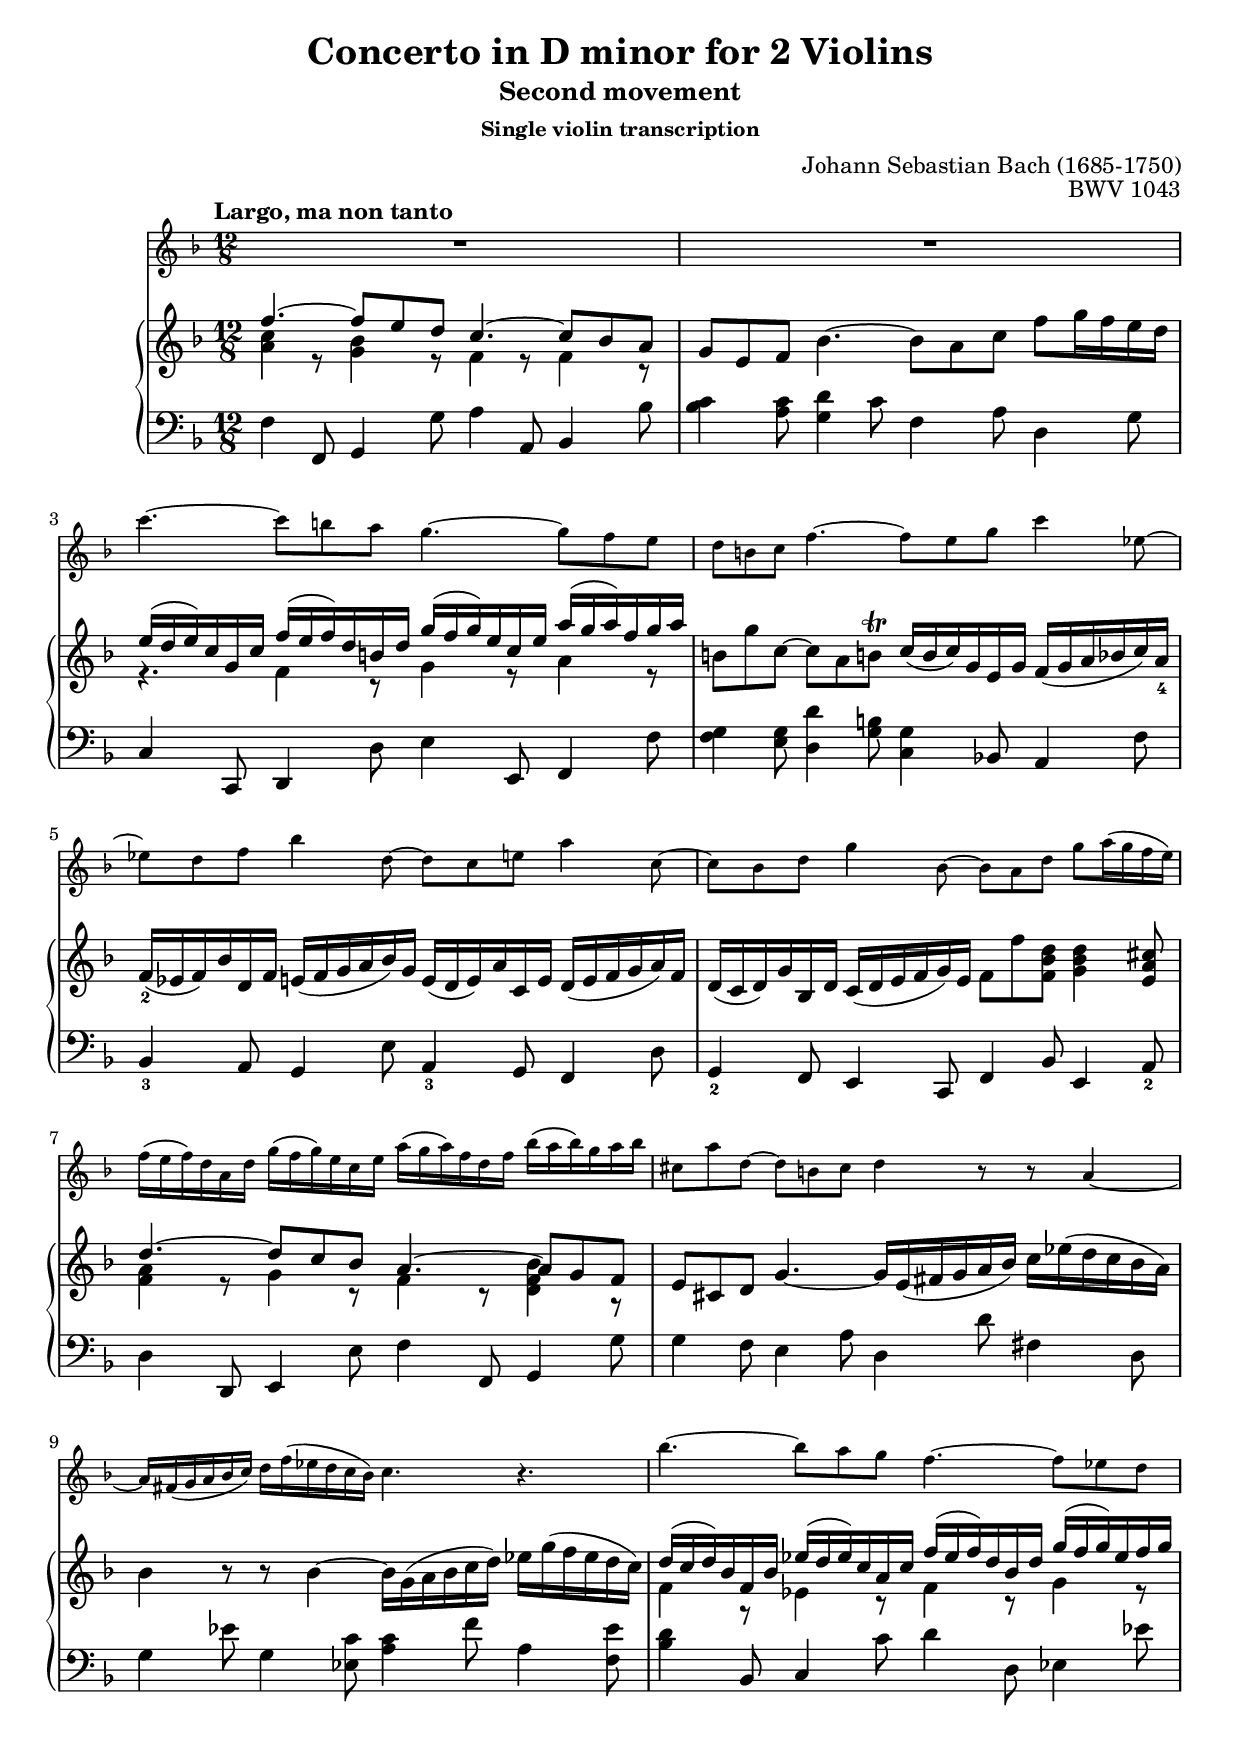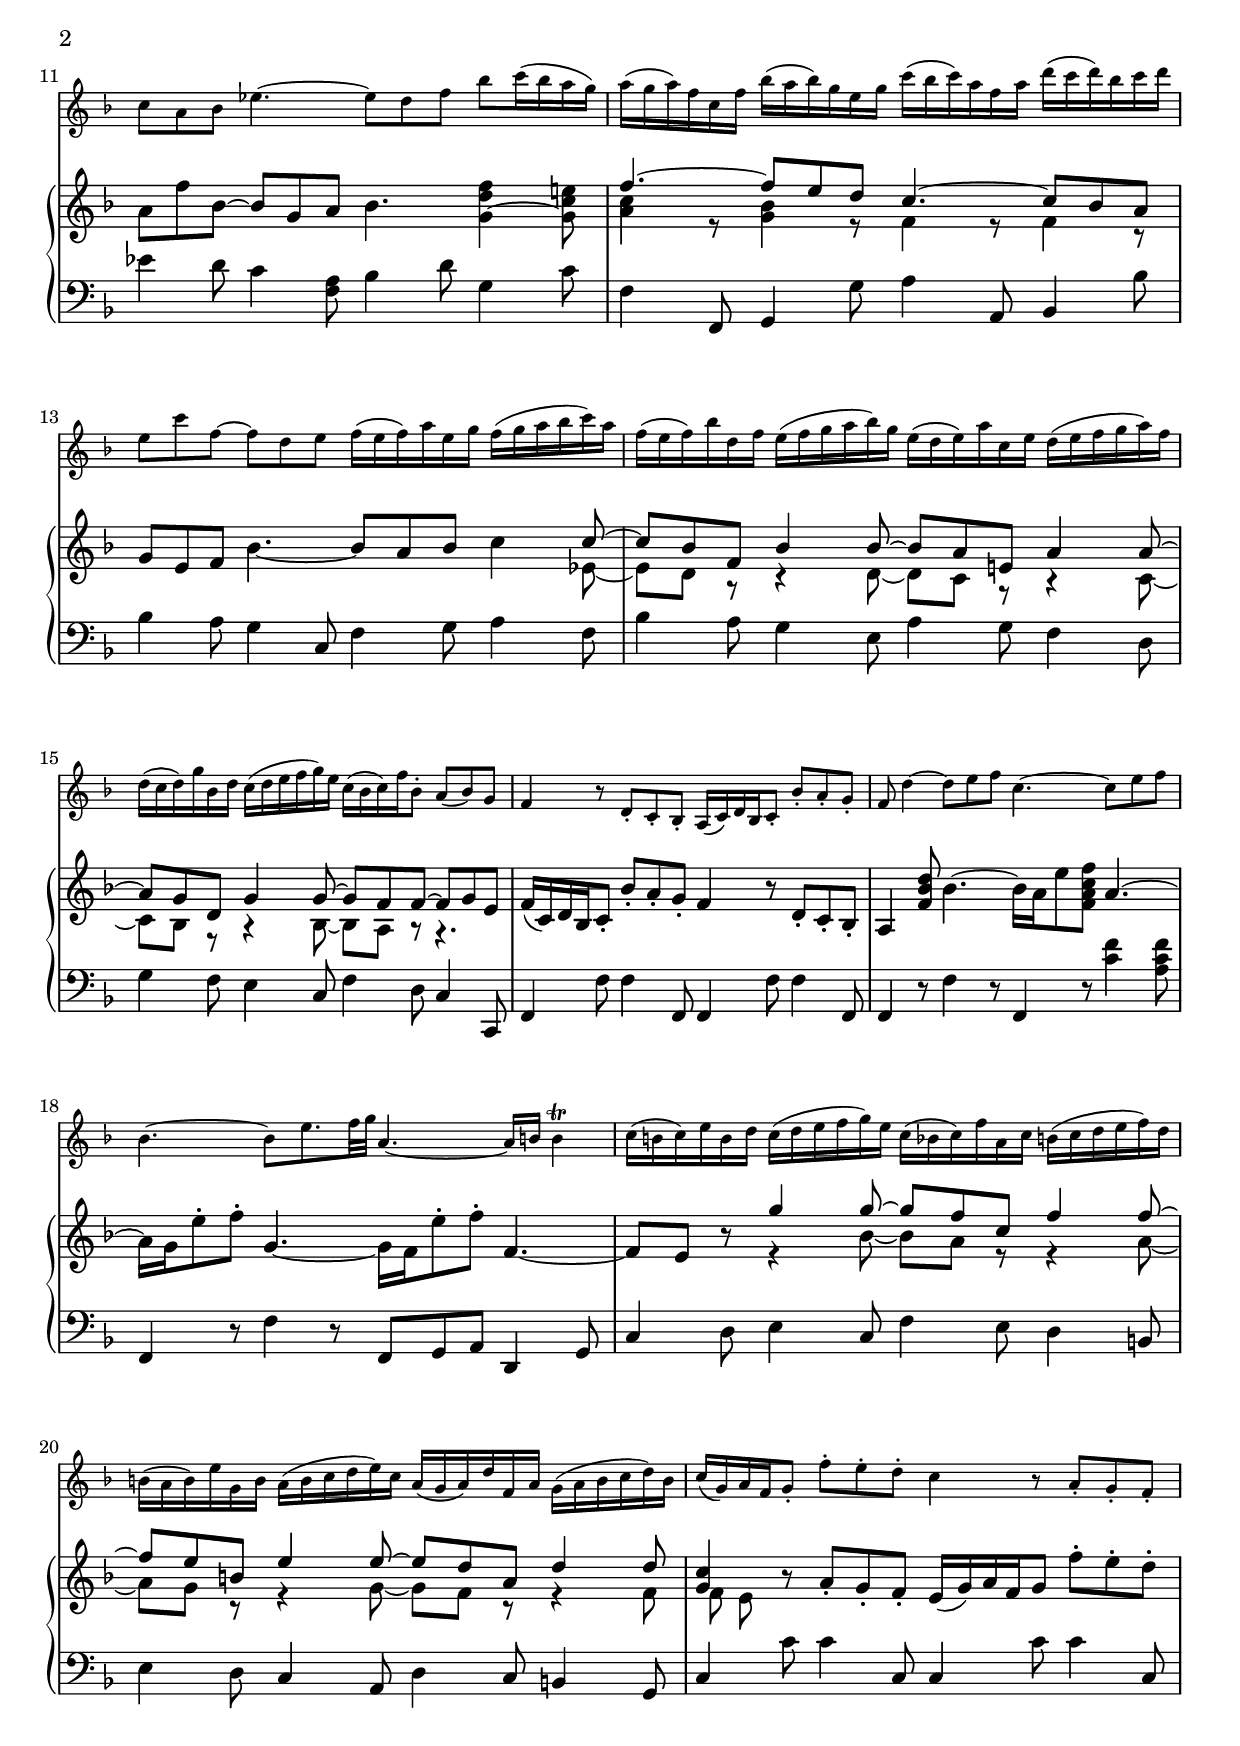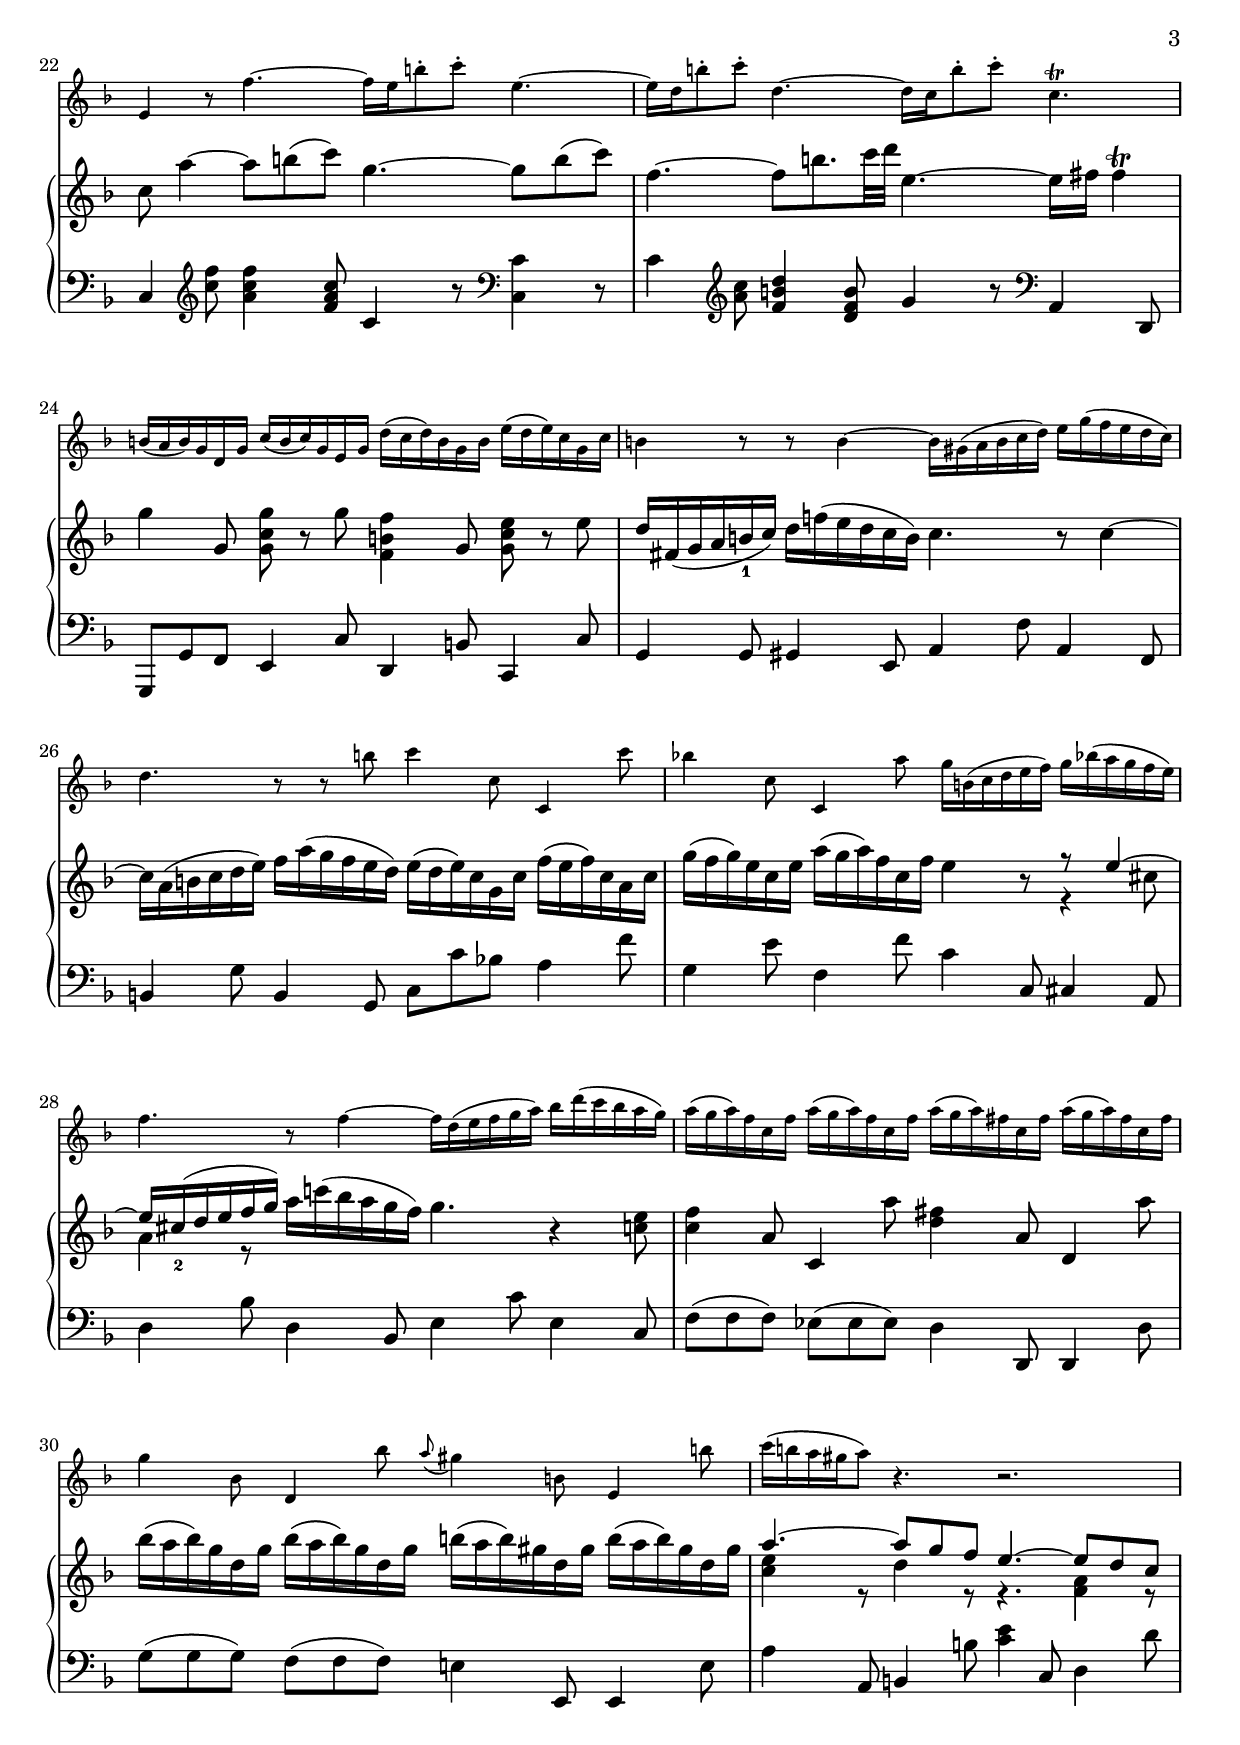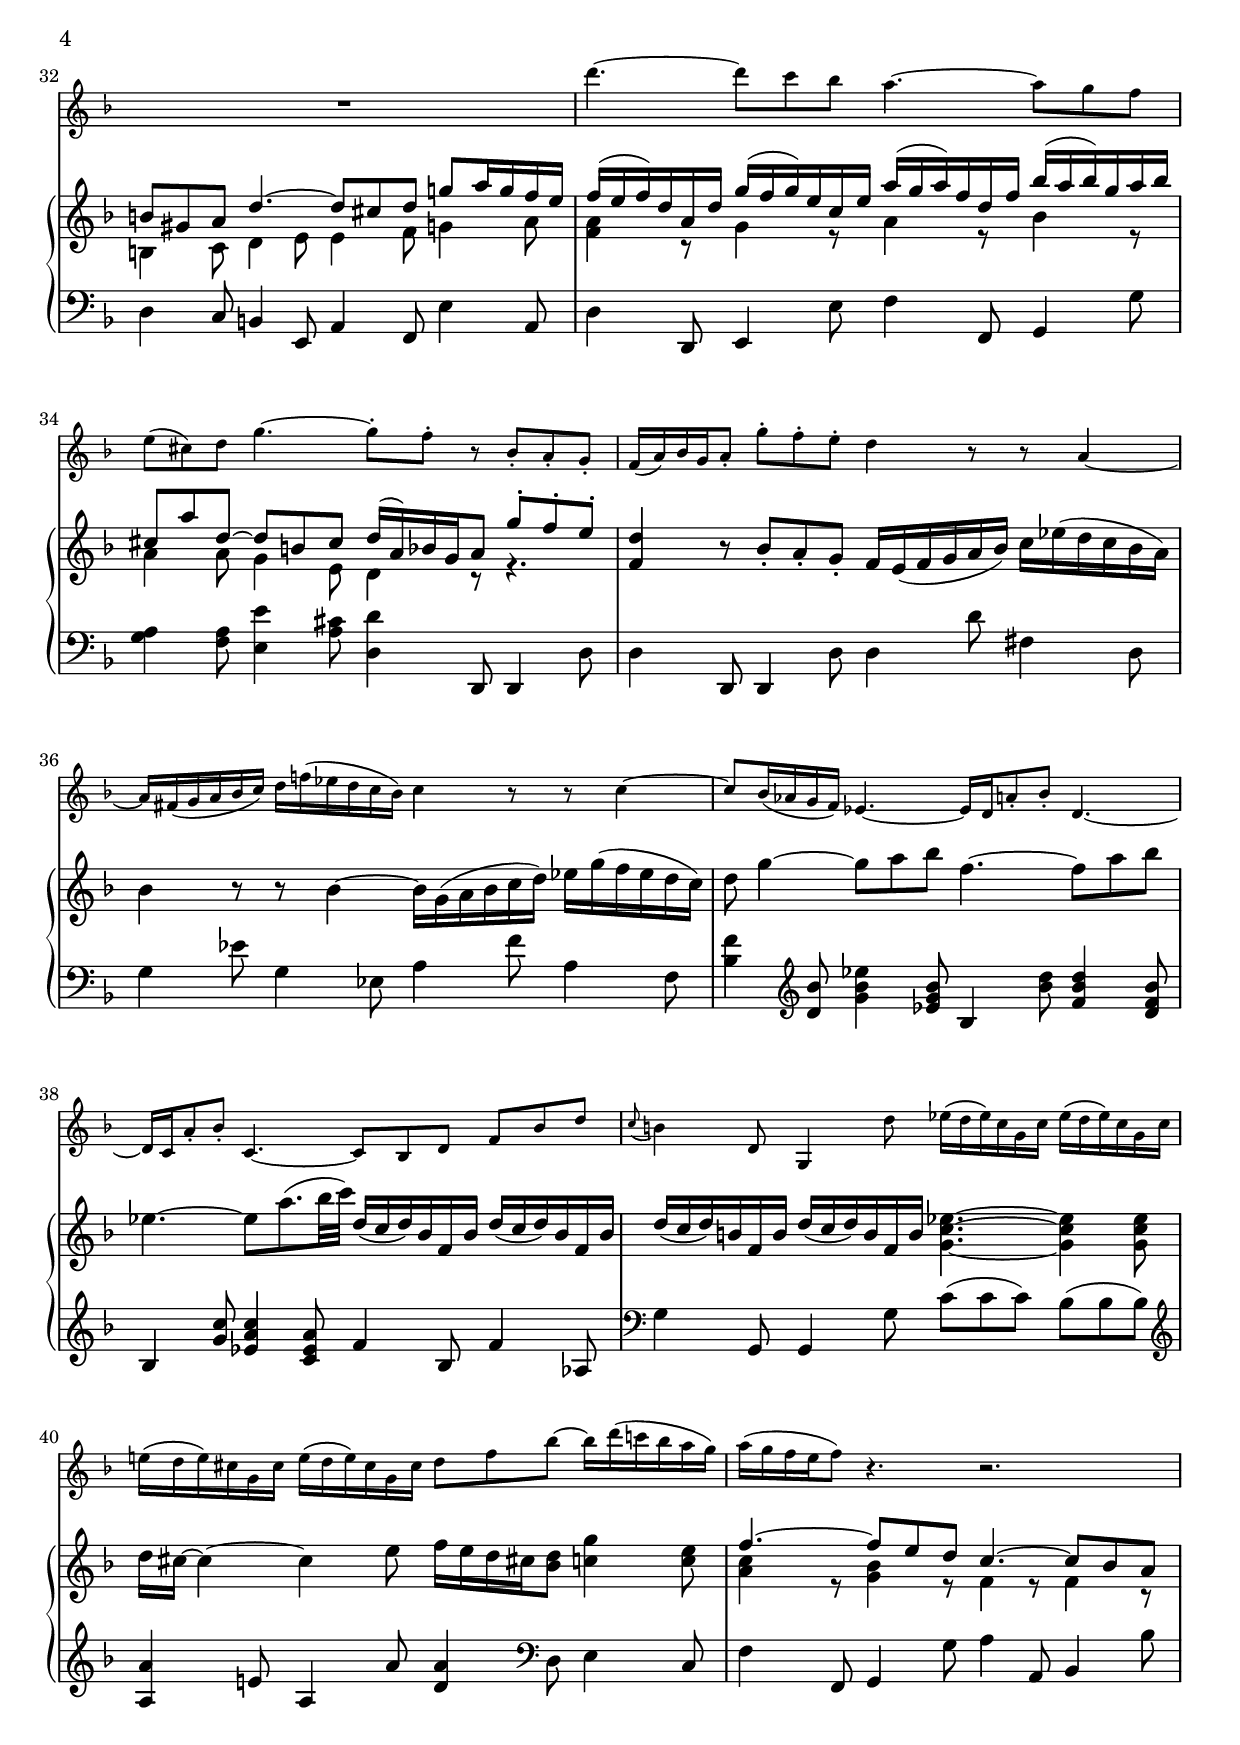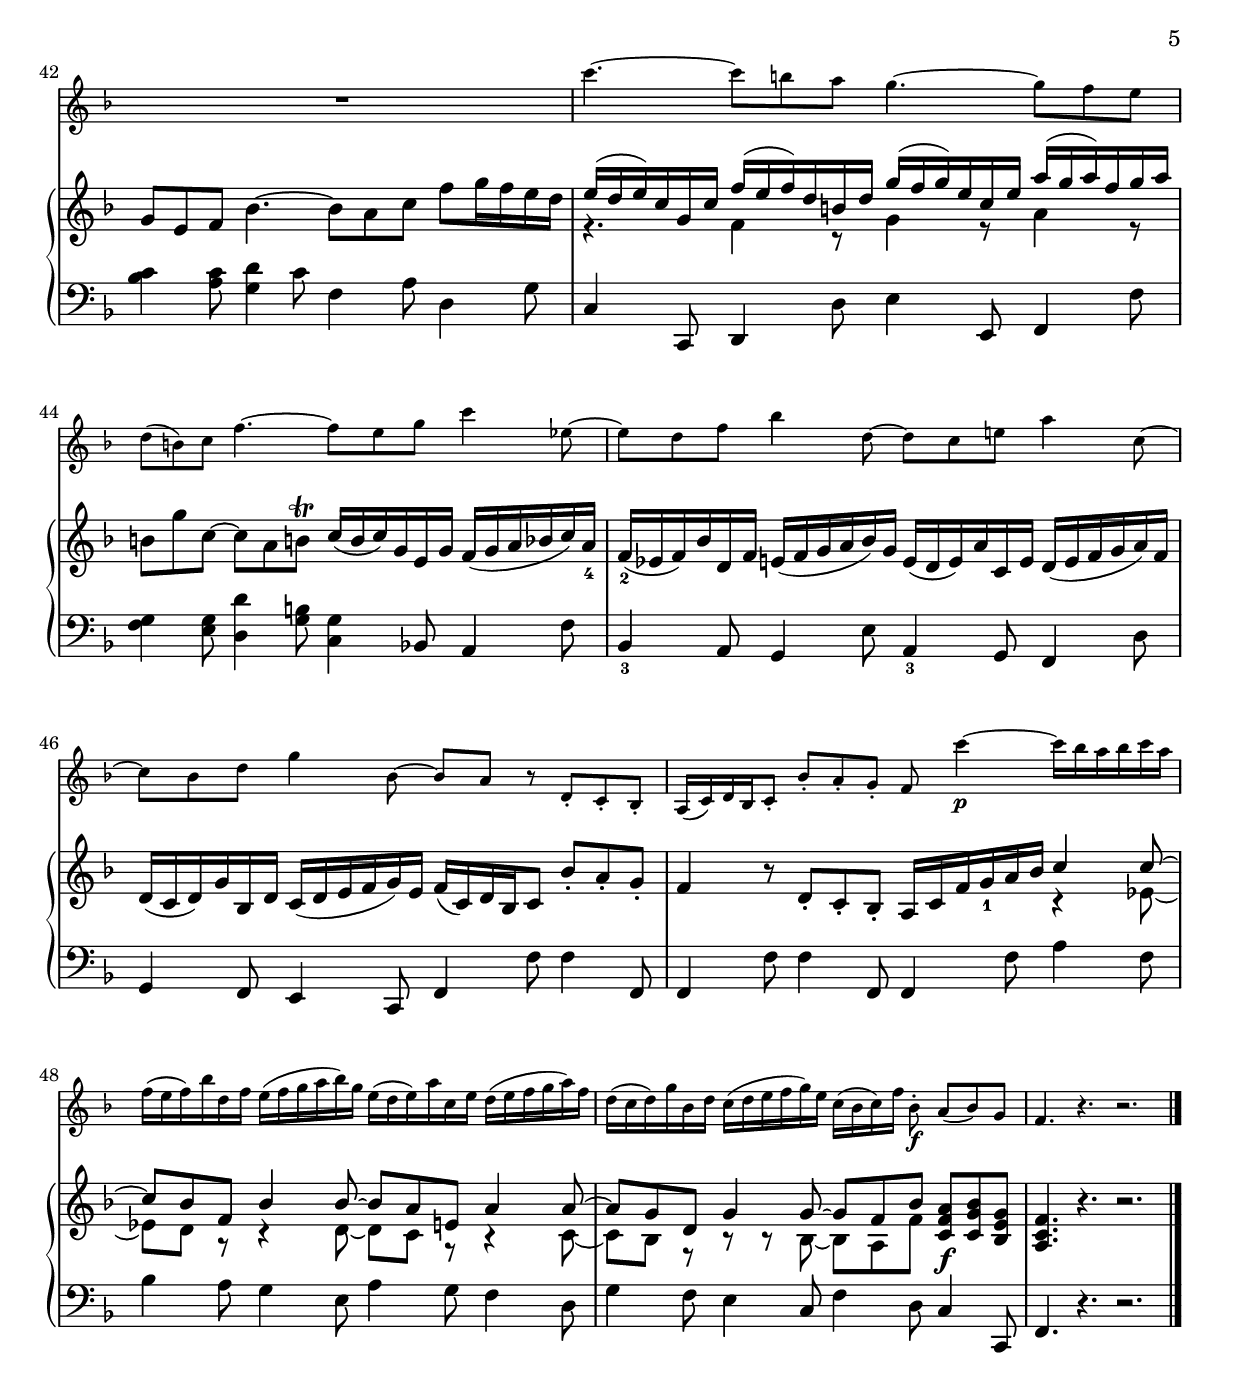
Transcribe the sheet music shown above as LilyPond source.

% This file creates the score.

\header {
    title = 	"Concerto in D minor for 2 Violins"
    subtitle = "Second movement"
    subsubtitle= "Single violin transcription"
    composer =	"Johann Sebastian Bach (1685-1750)"
    opus =	"BWV 1043"
    % Want "Score" to appear in subtitle
    filename = "score.ly"
}

\version "2.16.0"

\version "2.16.0"
%Solo Violin 1, 2nd movement

soloViolinBC =  \relative c' {
	     \tempo "Largo, ma non tanto"
      R1.  |
    R1. |
    c''4. ~ c8 b a g4. ~ g8 f e |
    d b c f4. ~ f8 e g c4 es,8 ~ |
    es d f bes4 d,8 ~ d c e a4 c,8 ~ |
    c bes d g4 bes,8 ~ bes a d g a16( g f  e) |
    f( e  f) d a d g( f  g) e c e a( g  a) f d f bes( a  bes) g a bes |
    cis,8 a' d, ~ d b cis d4 r8 r a4 ~ |
    a16 fis( g a bes  c) d f( es d c  bes) c4. r4. |
    bes'4. ~bes8 a g f4. ~ f8 es d |
    c a bes es4. ~ es8 d f bes c16( bes a  g) |
    %12
    a( g  a) f c f bes( a  bes) g e g c( bes  c) a f a d( c  d) bes c d |
    e,8 c' f, ~ f d e f16( e  f) a e g f( g a bes  c) a |
    f( e  f) bes d, f e( f g a  bes) g e( d  e) a c, e d( e f g  a) f |
    d( c  d) g bes, d c( d e f  g) e c( bes  c) f bes,8-. a(  bes) g |
    f4 r8 d-. c-. bes-. a16(  c) d bes c8-. bes'-. a-. g-. |
    f d'4 ~ d8 e f c4. ~ c8 e f |
    bes,4. ~ bes8 e8. f32 g a,4. ~ a16 b b4\trill |
    c16( b  c) e b d c( d e f  g) e c( bes  c) f a, c b( c d e  f) d |
    b( a  b) e g, b a( b c d  e) c a( g  a) d f, a g( a b c  d) b |
    c(  g) a f g8-. f'-. e-. d-. c4 r8 a-. g-. f-. |
    e4 r8 f'4. ~ f16 e b'8-. c-. e,4. ~ |
    e16 d b'8-. c-. d,4. ~ d16 c b'8-. c-. c,4.\trill |
    b16( a  b) g d g c( b  c) g e g d'( c  d) b g b e( d  e) c g c |
    %25
    b4 r8 r b4 ~ b16 gis( a b c  d) e g( f e d  c) |
    d4. r8 r b' c4 c,8 c,4 c''8 |
    bes!4 c,8 c,4 a''8 g16 b,( c d e  f) g bes!( a g f  e) |
    f4. r8 f4 ~ f16 d( e f g  a) bes d( c bes a  g) |
    a( g  a) f c f a( g  a) f c f a( g  a) fis c fis a( g  a) fis c fis |
    %30
    g4 bes,8 d,4 bes''8 \appoggiatura a gis4 b,8 e,4 b''8 |
    c16( b a gis  a8) r4. r2. |
    %32
    R1. |
    d4. ~ d8 c bes a4. ~ a8 g f |
    e(  cis) d g4. ~ g8-. f-. r bes,-. a-. g-. |
    f16(  a) bes g a8-. g'8-. f-. e-. d4 r8 r a4 ~ |
    a16 fis( g a bes  c) d f!( es d c  bes) c4 r8 r c4 ~ |
    c8 bes16( as g  f) es4. ~ es16 d a'8-. bes-. d,4. ~ |
    d16 c a'8-. bes-. c,4. ~ c8 bes d f bes d |
    %39
    \appoggiatura c b4 d,8 g,4 d''8 es16( d  es) c g c es( d  es) c g c |
    e!( d  e) cis g cis e( d  e) cis g cis d8 f bes ~ bes16 d( c! bes a  g) |
    %41
    a( g f e  f8) r4. r2. |
    R1. |
    c'4. ~ c8 b a g4. ~ g8 f e |
    d(  b) c f4. ~ f8 e g c4 es,8 ~ |
    es d f bes4 d,8 ~ d c e a4 c,8 ~ |
    c bes d g4 bes,8 ~ bes a r d,-. c-. bes-. |
    a16(  c) d bes c8-. bes'-. a-. g-. f c''4\p ~ c16 bes a bes c a |
    f( e  f) bes d, f e( f g a  bes) g e( d  e) a c, e d( e f g  a) f |
    d( c  d) g bes, d c( d e f  g) e  c[( bes  c) f] bes,8-.\f a(  bes) g |
    f4. r r2. |
    \bar "|."
}


\version "2.16.0"



monetofive = {
     %1
    << { f4. ~ f8 e d c4. ~ c8 bes a } \\
       { <a c>4 r8 <g bes>4 r8 f4 r8 f4 r8 } >> |  

    g e f bes4. ~ bes8 a c f g16 f e d |

    << { e( d  e) c g c f( e  f) d b d g( f  g) e c e a( g  a) f g a} \\
       { r4. f,4 r8 g4 r8 a4 r8 } >> |

    b8 g' c,  ~ c a b!\trill c16( b  c) g e g f( g a bes  c) a_4 |       

    f_2( es  f) bes d, f e( f g a  bes) g e( d  e) a c, e d( e f g  a) f |
}

pianoH =  \relative c'' {

    \monetofive

    %6
    d( c  d) g bes, d c( d e f  g) e f8 f' <f, bes d> <g bes d>4 <e a cis>8 |

    << { d'4. ~ d8 c bes a4. ~ a8 g f } \\
       { <f a>4 r8 g4 r8 f4 r8 <d f bes>4 r8 } >> |

    %8
    e8 cis d g4. ~ g16 e( fis g a  bes) c es( d c bes  a) |

    bes4 r8 r8 bes4 ~ bes16 g( a bes c  d) es g( f es d  c) |   

    %10
    << { d( c  d) bes f bes es( d  es) c a c f( es  f) d bes d g( f  g) es f g }  \\
       { f,4 r8 ees4 r8 f4 r8 g4 r8 } >> |

    a8 f' bes, ~ bes g a bes4. <g d' f>4 ~ <g c e!>8 |

   

    << { f'4. ~ f8 e d c4. ~ c8 bes a } \\
       { <a c>4 r8 <g bes>4 r8 f4 r8 f4 r8 } >> |  

    g e f bes4. ~ bes8 a bes c4 << { c8 ~ } \\ { ees,8 ~ } >> |

    << { c'8 bes f bes4 bes8 ~ bes a e a4 a8 ~ } \\
       { ees8 d r8 r4 d8 ~ d8 c r8 r4 c8 ~} >> |

    << { a'8 g d g4 g8 ~ g8 f f ~ f g e } \\
       { c bes r8 r4 bes8 ~ bes a r8 r4. } >> | 

    %16
    f'16(  c) d bes c8-. bes'-. a-. g-. f4 r8 d-. c-. bes-. |

    a4 <f' bes d>8 bes4. ~ bes16 a e'8 <f, a c f> a4. ~ | 

    %18
    a16 g e'8-. f-.  g,4. ~ g16 f e'8-. f-. f,4. ~ | 
    
    f8 e8 r8 << { g'4 g8 ~ g f c f4 f8 ~ } \\
       	     	{ r4 bes,8 ~ bes a r8 r4 a8 ~ } >> |	

    << { f'8 e b e4 e8 ~ e8 d a d4 d8 } \\
       { a8 g r8 r4 g8 ~ g8 f r8 r4 f8} >> |

    %21
    << { <g c>4 }  \\
       { f8 e8 } >> 
       r8 a-. g-. f-. e16 (g) a f g8  f'-. e-. d-. |
   
    c8 a'4 ~ a8 b (c) g4. ~ g8 b (c) |  

    %23
    f,4. ~ f8 b8. c32 d e,4. ~ e16 fis fis4\trill |

    g4 g,8 <g c g'>8 r8 g'8 <f, b f'>4 g8 <g c e>8 r8 e'8 |

     d16 fis,( g a b_1  c) d f!( e d c  b) c4. r8 c4 ~|

    c16 a( b c d  e) f a( g f e  d) e( d  e) c g c f( e  f) c a c |

    %27
    g'( f  g) e c e a( g  a) f c f e4 r8 << { r8 e4 ~ } \\ { r4 cis8 } >> |

    << { e16 cis_2( d e f  g) } \\ { a,4 r8 }  >>
      a'16 c!( bes a g  f) g4. r4 <c, e>8 |

    <c f>4 a8 c,4 a''8 <d, fis>4 a8 d,4  a''8 |

    bes16( a  bes) g d g bes( a  bes) g d g b( a  b) gis d gis b( a  b) gis d gis |

    %31
    << {a4. ~ a 8 g f e4. ~ e8 d c } \\
       { <c e>4 r8 d4 r8 r4. <f, a>4 r8 } >> |

    << { b8 gis a d4. ~ d8 cis d g! a16 g f e } \\
       { b,4 c8 d4 e8 e4 f8 g4 a8 } >> |

    %33

    <<  { f'16( e  f) d a d g( f  g) e c e a( g  a) f d f bes( a  bes) g a bes } \\
    	{ <f, a>4 r8 g4 r8 a4 r8 bes4 r8 } >> |

    <<  { cis8 a' d, ~ d b cis d16 (a) bes g a8 g'8-. f-. e-. } \\
        { a,4 a8 g4 e8 d4 r8 r4. } >> |

    <f d'>4 r8 bes-. a-. g-. f16 e( f g a  bes) c es( d c bes  a) |

    %36 
    bes4 r8 r8 bes4 ~  bes16 g( a bes c  d) es g( f es d  c) |

    d8 g4 ~ g8 a bes f4. ~ f8 a bes |

    es,4. ~ es8 a8.( bes32  c) d,16( c  d) bes f bes d( c  d) bes f bes |


   % ees,4. <ees, a c>4 <c ees a>8 <f d'>8 bes, d f bes d | 

    %39
     d( c  d) b f b d( c  d) b f b <g c ees>4. ~ q4 q8 |

    d'16 cis ~ cis4 ~ cis4 e8 f16 e d cis! <bes d>8 <c g'>4 <c e>8 | 

    %41 to 45 are the same as 1 to 5

    \monetofive

    %46
    d16( c  d) g bes, d c( d e f  g) e f(  c) d bes c8 bes'-. a-. g-. |

    f4 r8 d8-. c-. bes-. a16 c f g_1 a bes << { c4  c8 ~} \\ { r4 es,8 ~} >>  |

    << { c'8 bes f bes4 bes8 ~ bes a e a4 a8 ~ } \\
       { ees8 d r8 r4 d8 ~ d8 c r8 r4 c8 ~ } >> |
    
    << { a'8 g d g4 g8 ~ g8 f bes } \\
       { c,8 bes r8 r8 r8 bes ~ bes a f' } >> <c f a>8\f <c g' bes> <bes e g> |

    <a c f>4. r4. r2. |
    \bar "|."
}

\version "2.16.0"

ltwotofive= {
  < bes c>4 <a c>8 <g d'>4 c8 f,4 a8 d,4 g8 |
    c,4 c,8 d4 d'8 e4 e,8 f4 f'8 |

    <f g>4 <e g>8 <d d'>4 <g b>8 <c, g'>4 bes!8 a4 f'8 | 
    bes,4_3 a8 g4 e'8 a,4_3 g8 f4 d'8 |
}

pianoL =  \relative c' {
    f,4 f,8 g4 g'8 a4 a,8 bes4 bes'8 |

    \ltwotofive

    %6
    g,4_2 f8 e4 c8 f4 bes8 e,4 a8_2 |
    d4 d,8 e4 e'8 f4 f,8 g4 g'8 |

    %8
    g4 f8 e4 a8 d,4 d'8 fis,4 d8 |
    g4 es'8 g,4 <es c'>8 <a c>4 f'8 a,4 <f ees'>8 |

    %10
    <bes d>4 bes,8 c4 c'8 d4 d,8 es4 es'8 |
    es4 d8 c4 <f, a>8 bes4 d8 g,4 c8 |
    f,4 f,8 g4 g'8 a4 a,8 bes4 bes'8 |
    bes4 a8 g4 c,8 f4 g8 a4 f8 |
    bes4 a8 g4 e8 a4 g8 f4 d8 |
    g4 f8 e4 c8 f4 d8 c4 c,8 |
    f4 f'8 f4 f,8 f4 f'8 f4 f,8 | 

    %17
    f4 r8 f'4 r8 f,4 r8 <c'' f>4  <a c f>8 |
    f,4 r8 f'4 r8 f,8 g a d,4 g8 | 
    c4 d8 e4 c8 f4 e8 d4 b8 |
    e4 d8 c4 a8 d4 c8 b4 g8 |

    %21
    c4 c'8 c4 c,8 c4 c'8 c4 c,8 |
    c4 \clef treble <c'' f>8 <a c f>4  <f a c>8  c4  r8 \clef bass <c, c'>4 r8 |
    c'4  \clef treble <a' c>8 <f b d>4 <d f b>8 g4 r8 \clef bass a,,4 d,8 |
    g, g' f e4 c'8 d,4 b'8 c,4 c'8 | 
    g4 g8 gis4 e8 a4 f'8 a,4 f8 |
    b4 g'8 b,4 g8 c c' bes! a4 f'8 |
 
    %27
    g,4 e'8 f,4 f'8 c4 c,8 cis4 a8 |
    d4 bes'8 d,4 bes8 e4 c'8 e,4 c8 |
    f8( f  f) es( es  es) d4 d,8 d4 d'8 |

    %30 
    g( g  g) f( f  f) e!4 e,8 e4 e'8 | 
    a4 a,8 b4 b'8 <c e>4 c,8 d4 d'8 |
    d,4 c8 b4 e,8 a4 f8 e'4 a,8 |

    %33
    
    d4 d,8 e4 e'8 f4 f,8 g4 g'8 |
    <g a>4 <f a>8 <e e'>4 <a cis>8 <d, d'>4 d,8 d4 d'8 |
    d4 d,8 d4 d'8 d4 d'8 fis,4 d8 |
    g4 es'8 g,4 es8 a4 f'8 a,4 f8 |

    %37
    <bes f'>4 \clef treble <d bes'>8 <g bes ees>4 <ees g bes>8 bes4 <bes' d>8 <f bes d>4 <d f bes>8 |

    bes4 <g' c>8 <es a c>4 <c es a>8 f4 bes,8 f'4 aes,8 |

    \clef bass    g4 g,8 g4 g'8 c( c  c) bes( bes  bes) | 

    %40
    \clef treble <a a'>4 e'!8 a,4 a'8 <d, a'>4 \clef bass d,8 e4 c8 |
    f4 f,8 g4 g'8 a4 a,8 bes4 bes'8 |

    \ltwotofive

    %46 
    g,4 f8 e4 c8 f4 f'8 f4 f,8 | 

    
    f4 f'8 f4 f,8 f4 f'8 a4 f8 | 
    bes4 a8 g4 e8 a4 g8 f4 d8 |
    g4 f8 e4 c8 f4 d8 c4 c,8 | 
    f4. r r2. | 
    
    \bar "|." 
}



\score {
       <<
       \new Staff \with { 
       fontSize = #-2 
       \override StaffSymbol.staff-space = #(magstep -2) } 
       {
            \key f \major
	    \time 12/8
	    \soloViolinBC
	}

       \new PianoStaff <<
         \new Staff {
	    \key f \major
	    \time 12/8
    	    \pianoH
          }
	  \new Staff {
	     \key f \major
	     \time 12/8
	     \clef "bass"
    	     \pianoL
	  }
        >>
       >>
}

%{
% 2nd movement
\score {
    \context StaffGroup = "fullscore"  <<
	\context Voice = SoloViolinI {
	    \set Staff.midiInstrument = "violin"
	    \key f \major
	    \time 12/8
	    \soloViolinCC
	}
	\context Voice = Viola {
	    \set Staff.midiInstrument = "harpsichord"
    	    \key f \major
	    \time 12/8
    	    \pianoH
	}
	\context Voice = Continuo {
	    \set Staff.midiInstrument = "harpsichord"
    	    \key f \major
	    \time 12/8
	    \clef "bass"
    	    \pianoL
	}
    >>
    \header {
	piece = "Largo, ma non tanto" opus = ""
    }
    \layout {}
    \midi {
      \tempo 4 = 48
    }
}

%}